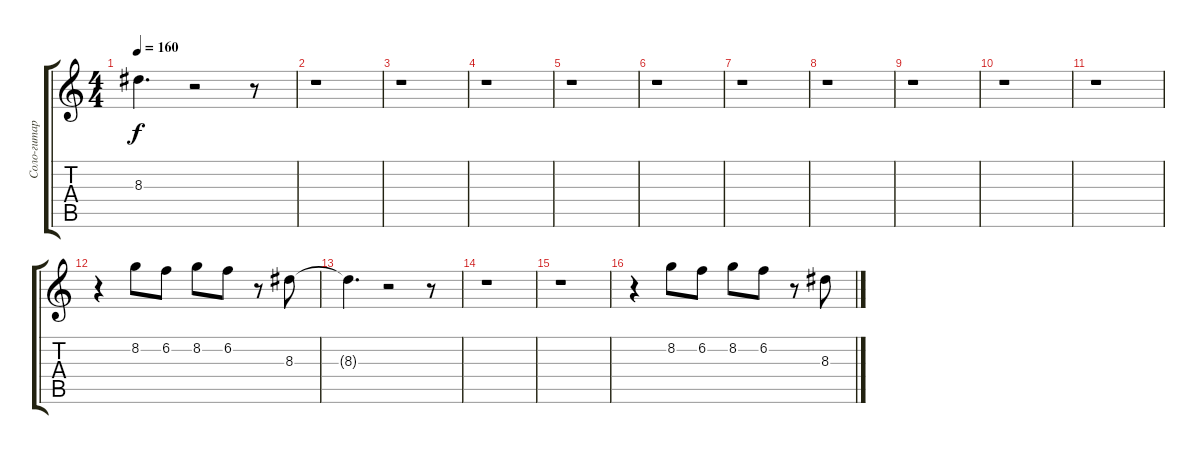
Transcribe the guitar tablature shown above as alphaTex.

\track ("Соло-гитара" "Соло-гитар") {instrument overdrivenguitar}
\staff {score tabs}
\tuning (E4 B3 G3 D3 A2 E2) {hide}
\ts (4 4)
\tempo 160
\clef g2
\ks c
8.3{t}.4{d dy f} r.2 r.8 |
r.1 |
r.1 |
r.1 |
r.1 |
r.1 |
r.1 |
r.1 |
r.1 |
r.1 |
r.1 |
r.4 8.2.8 6.2.8 8.2.8 6.2.8 r.8 8.3.8 |
8.3{t}.4{d} r.2 r.8 |
r.1 |
r.1 |
r.4 8.2.8 6.2.8 8.2.8 6.2.8 r.8 8.3.8
